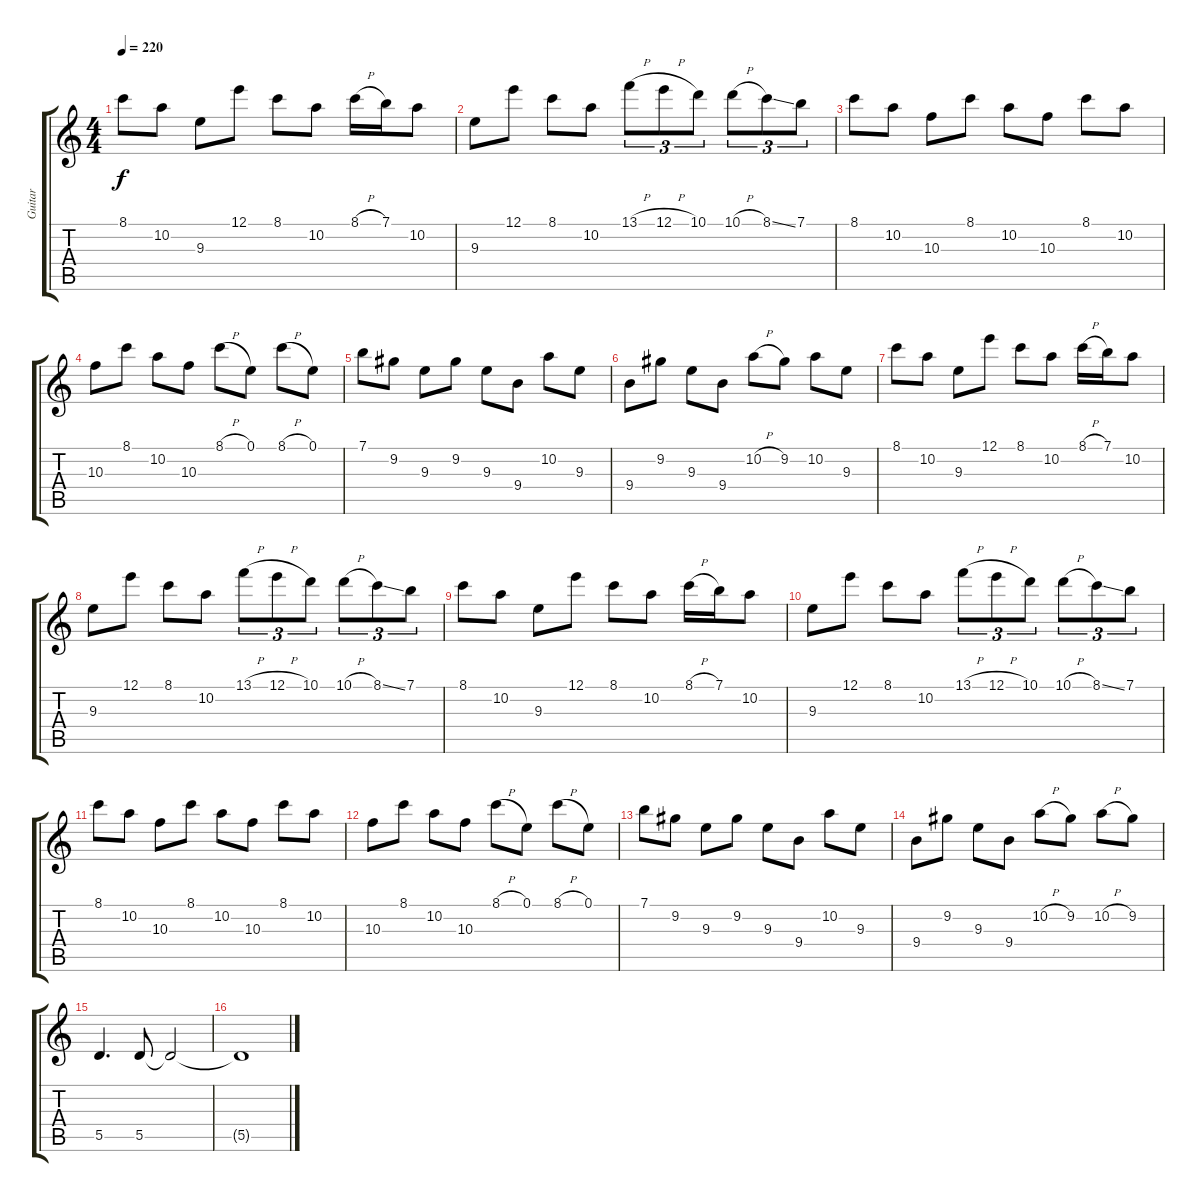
\track ("Guitar" "Guitar") {instrument overdrivenguitar}
\staff {score tabs}
\tuning (E4 B3 G3 D3 A2 E2) {hide}
\ts (4 4)
\tempo 220
\clef g2
\ks aminor
8.1.8{dy f} 10.2.8 9.3.8 12.1.8 8.1.8 10.2.8 8.1{h}.16 7.1.16 10.2.8 |
9.3.8 12.1.8 8.1.8 10.2.8 13.1{h}.8{tu (3 2)} 12.1{h}.8{tu (3 2)} 10.1.8{tu (3 2)} 10.1{h}.8{tu (3 2)} 8.1{ss}.8{tu (3 2)} 7.1.8{tu (3 2)} |
8.1.8 10.2.8 10.3.8 8.1.8 10.2.8 10.3.8 8.1.8 10.2.8 |
10.3.8 8.1.8 10.2.8 10.3.8 8.1{h}.8 0.1.8 8.1{h}.8 0.1.8 |
7.1.8 9.2.8 9.3.8 9.2.8 9.3.8 9.4.8 10.2.8 9.3.8 |
9.4.8 9.2.8 9.3.8 9.4.8 10.2{h}.8 9.2.8 10.2.8 9.3.8 |
8.1.8 10.2.8 9.3.8 12.1.8 8.1.8 10.2.8 8.1{h}.16 7.1.16 10.2.8 |
9.3.8 12.1.8 8.1.8 10.2.8 13.1{h}.8{tu (3 2)} 12.1{h}.8{tu (3 2)} 10.1.8{tu (3 2)} 10.1{h}.8{tu (3 2)} 8.1{ss}.8{tu (3 2)} 7.1.8{tu (3 2)} |
8.1.8 10.2.8 9.3.8 12.1.8 8.1.8 10.2.8 8.1{h}.16 7.1.16 10.2.8 |
9.3.8 12.1.8 8.1.8 10.2.8 13.1{h}.8{tu (3 2)} 12.1{h}.8{tu (3 2)} 10.1.8{tu (3 2)} 10.1{h}.8{tu (3 2)} 8.1{ss}.8{tu (3 2)} 7.1.8{tu (3 2)} |
8.1.8 10.2.8 10.3.8 8.1.8 10.2.8 10.3.8 8.1.8 10.2.8 |
10.3.8 8.1.8 10.2.8 10.3.8 8.1{h}.8 0.1.8 8.1{h}.8 0.1.8 |
7.1.8 9.2.8 9.3.8 9.2.8 9.3.8 9.4.8 10.2.8 9.3.8 |
9.4.8 9.2.8 9.3.8 9.4.8 10.2{h}.8 9.2.8 10.2{h}.8 9.2.8 |
5.5.4{d volume 12} 5.5.8 5.5{t}.2 |
5.5{t}.1
